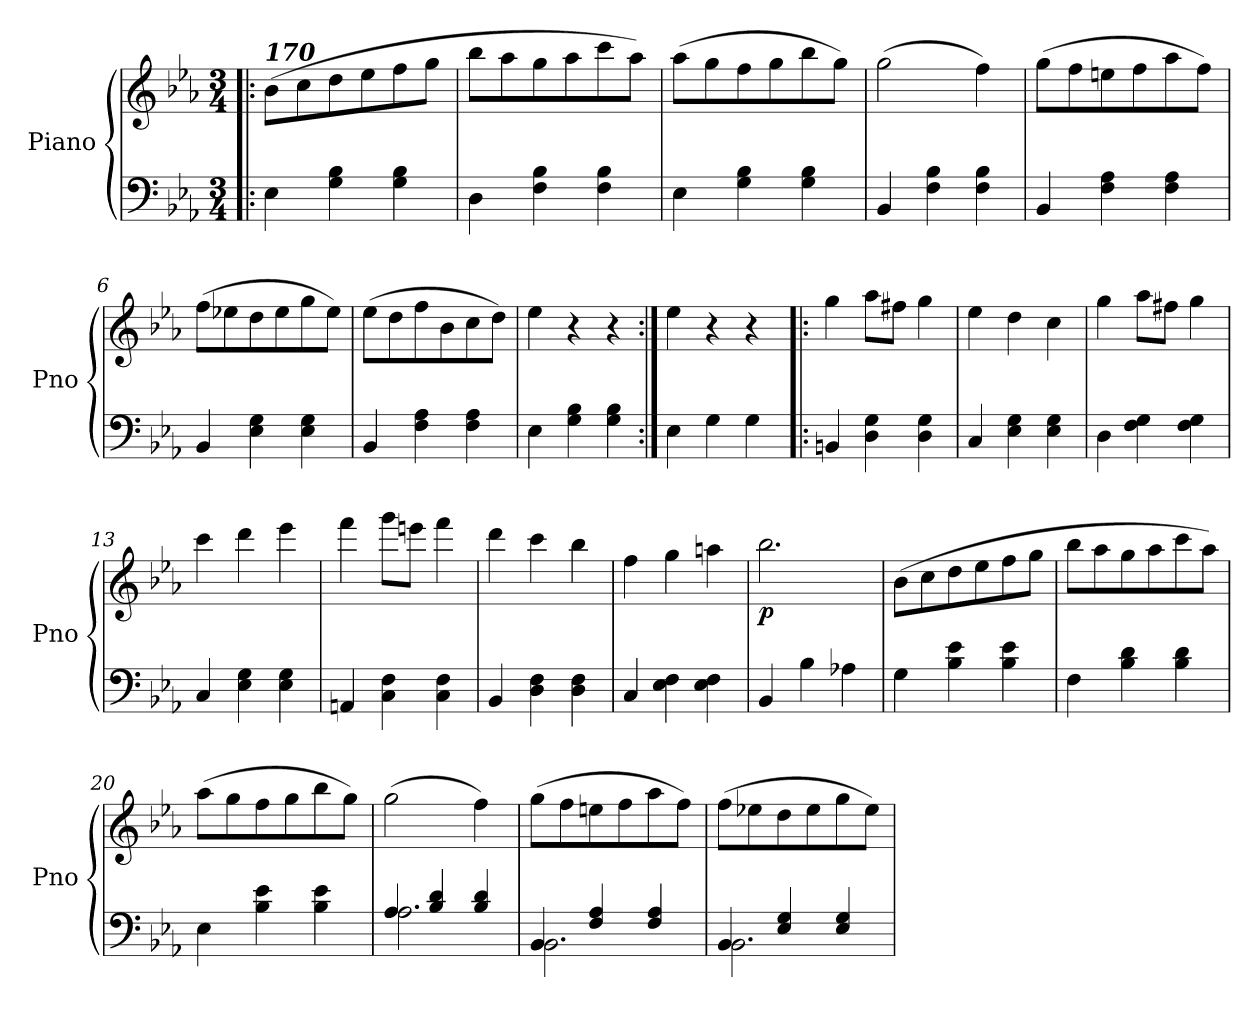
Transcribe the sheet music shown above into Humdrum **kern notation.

**kern	**kern	**dynam
*part1	*part1	*part1
*staff2	*staff1	*staff1/2
*I"Piano	*	*
*I'Pno	*	*
*clefF4	*clefG2	*
*k[b-e-a-]	*k[b-e-a-]	*
*M3/4	*M3/4	*
=1!|:	=1!|:	=1!|:
!	!LO:TX:a:Bi:t=170	!
4E-\	(>8b-\L	.
.	8cc\	.
4G\ 4B-\	8dd\	.
.	8ee-\	.
4G\ 4B-\	8ff\	.
.	8gg\J	.
=2	=2	=2
4D\	8bb-\L	.
.	8aa-\	.
4F\ 4B-\	8gg\	.
.	8aa-\	.
4F\ 4B-\	8ccc\	.
.	8aa-\J)	.
=3	=3	=3
4E-\	(>8aa-\L	.
.	8gg\	.
4G\ 4B-\	8ff\	.
.	8gg\	.
4G\ 4B-\	8bb-\	.
.	8gg\J)	.
=4	=4	=4
4BB-/	(>2gg\	.
4F\ 4B-\	.	.
4F\ 4B-\	4ff\)	.
=5	=5	=5
4BB-/	(>8gg\L	.
.	8ff\	.
4F\ 4A-\	8een\	.
.	8ff\	.
4F\ 4A-\	8aa-\	.
.	8ff\J)	.
=6	=6	=6
4BB-/	(>8ff\L	.
.	8ee-X\	.
4E-\ 4G\	8dd\	.
.	8ee-\	.
4E-\ 4G\	8gg\	.
.	8ee-\J)	.
!!LO:LB:g=z
=7	=7	=7
4BB-/	(>8ee-\L	.
.	8dd\	.
4F\ 4A-\	8ff\	.
.	8b-\	.
4F\ 4A-\	8cc\	.
.	8dd\J)	.
=8	=8	=8
4E-\	4ee-\	.
4G\ 4B-\	4r	.
4G\ 4B-\	4r	.
=9:|!	=9:|!	=9:|!
4E-\	4ee-\	.
4G\	4r	.
4G\	4r	.
=10!|:	=10!|:	=10!|:
4BBn/	4gg\	.
4D\ 4G\	8aa-\L	.
.	8ff#X\J	.
4D\ 4G\	4gg\	.
=11	=11	=11
4C/	4ee-\	.
4E-\ 4G\	4dd\	.
4E-\ 4G\	4cc\	.
=12	=12	=12
4D\	4gg\	.
4F\ 4G\	8aa-\L	.
.	8ff#X\J	.
4F\ 4G\	4gg\	.
=13	=13	=13
4C/	4ccc\	.
4E-\ 4G\	4ddd\	.
4E-\ 4G\	4eee-\	.
!!LO:LB:g=z
=14	=14	=14
4AAn/	4fff\	.
4C\ 4F\	8ggg\L	.
.	8eeen\J	.
4C\ 4F\	4fff\	.
=15	=15	=15
4BB-/	4ddd\	.
4D\ 4F\	4ccc\	.
4D\ 4F\	4bb-\	.
=16	=16	=16
4C/	4ff\	.
4E-\ 4F\	4gg\	.
4E-\ 4F\	4aan\	.
=17	=17	=17
!	!	!LO:DY:b
4BB-/	2.bb-\	p
4B-\	.	.
4A-X\	.	.
=18	=18	=18
4G\	(>8b-\L	.
.	8cc\	.
4B-\ 4e-\	8dd\	.
.	8ee-\	.
4B-\ 4e-\	8ff\	.
.	8gg\J	.
=19	=19	=19
4F\	8bb-\L	.
.	8aa-\	.
4B-\ 4d\	8gg\	.
.	8aa-\	.
4B-\ 4d\	8ccc\	.
.	8aa-\J)	.
=20	=20	=20
4E-\	(>8aa-\L	.
.	8gg\	.
4B-\ 4e-\	8ff\	.
.	8gg\	.
4B-\ 4e-\	8bb-\	.
.	8gg\J)	.
!!LO:LB:g=z
=21	=21	=21
*^	*	*
4A-/	2.A-\	(>2gg\	.
4B-/ 4d/	.	.	.
4B-/ 4d/	.	4ff\)	.
=22	=22	=22	=22
4BB-/	2.BB-\	(>8gg\L	.
.	.	8ff\	.
4F/ 4A-/	.	8een\	.
.	.	8ff\	.
4F/ 4A-/	.	8aa-\	.
.	.	8ff\J)	.
=23	=23	=23	=23
4BB-/	2.BB-\	(>8ff\L	.
.	.	8ee-X\	.
4E-/ 4G/	.	8dd\	.
.	.	8ee-\	.
4E-/ 4G/	.	8gg\	.
.	.	8ee-\J)	.
*v	*v	*	*
=	=	=
*-	*-	*-
